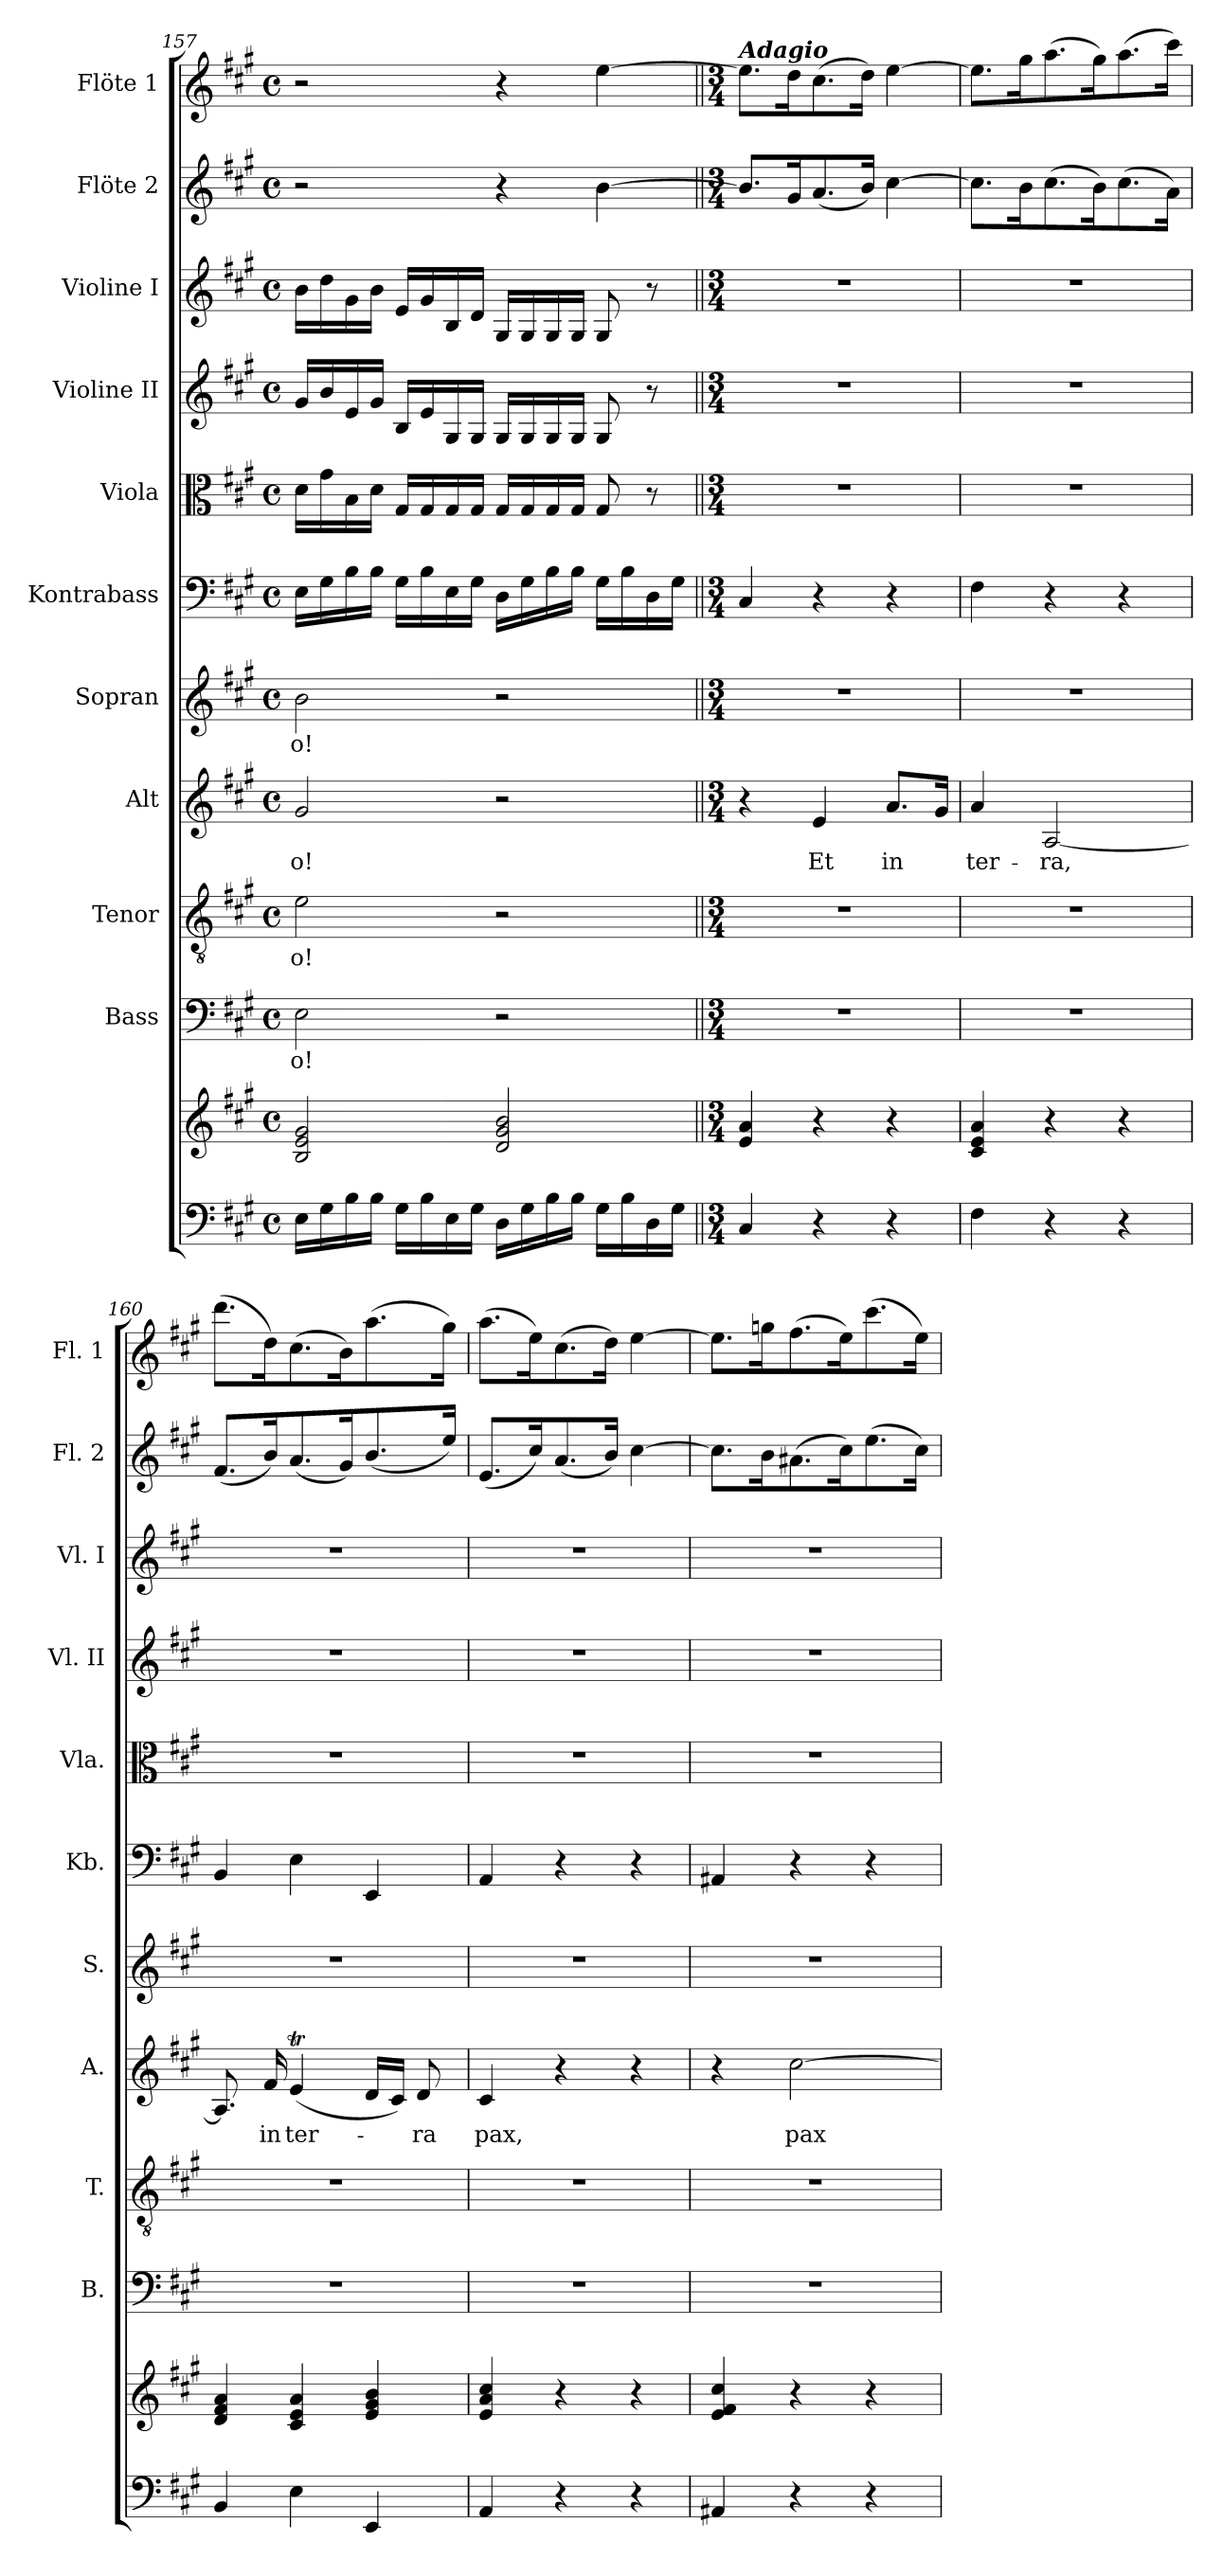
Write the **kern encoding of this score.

**kern	**kern	**kern	**text	**kern	**text	**kern	**text	**kern	**text	**kern	**kern	**kern	**kern	**kern	**kern
*part11	*part11	*part10	*part10	*part9	*part9	*part8	*part8	*part7	*part7	*part6	*part5	*part4	*part3	*part2	*part1
*staff12	*staff11	*staff10	*staff10	*staff9	*staff9	*staff8	*staff8	*staff7	*staff7	*staff6	*staff5	*staff4	*staff3	*staff2	*staff1
*	*	*I"Bass	*	*I"Tenor	*	*I"Alt	*	*I"Sopran	*	*I"Kontrabass	*I"Viola	*I"Violine II	*I"Violine I	*I"Flöte 2	*I"Flöte 1
*	*	*I'B.	*	*I'T.	*	*I'A.	*	*I'S.	*	*I'Kb.	*I'Vla.	*I'Vl. II	*I'Vl. I	*I'Fl. 2	*I'Fl. 1
*clefF4	*clefG2	*clefF4	*	*clefGv2	*	*clefG2	*	*clefG2	*	*clefF4	*clefC3	*clefG2	*clefG2	*clefG2	*clefG2
*	*	*	*	*	*	*	*	*	*	*ITrd7c12	*	*	*	*	*
*k[f#c#g#]	*k[f#c#g#]	*k[f#c#g#]	*	*k[f#c#g#]	*	*k[f#c#g#]	*	*k[f#c#g#]	*	*k[f#c#g#]	*k[f#c#g#]	*k[f#c#g#]	*k[f#c#g#]	*k[f#c#g#]	*k[f#c#g#]
*A:	*A:	*A:	*	*A:	*	*A:	*	*A:	*	*A:	*A:	*A:	*A:	*A:	*A:
*M4/4	*M4/4	*M4/4	*	*M4/4	*	*M4/4	*	*M4/4	*	*M4/4	*M4/4	*M4/4	*M4/4	*M4/4	*M4/4
*met(c)	*met(c)	*met(c)	*	*met(c)	*	*met(c)	*	*met(c)	*	*met(c)	*met(c)	*met(c)	*met(c)	*met(c)	*met(c)
=157	=157	=157	=157	=157	=157	=157	=157	=157	=157	=157	=157	=157	=157	=157	=157
!	!	!	!LO:LY:b	!	!LO:LY:b	!	!LO:LY:b	!	!LO:LY:b	!	!	!	!	!	!
16E\LL	2B/ 2e/ 2g#/	2E\	-o!	2e\	-o!	2g#/	-o!	2b\	-o!	16EE\LL	16d\LL	16g#/LL	16b\LL	2r	2r
16G#\	.	.	.	.	.	.	.	.	.	16GG#\	16g#\	16b/	16dd\	.	.
16B\	.	.	.	.	.	.	.	.	.	16BB\	16B\	16e/	16g#\	.	.
16B\JJ	.	.	.	.	.	.	.	.	.	16BB\JJ	16d\JJ	16g#/JJ	16b\JJ	.	.
16G#\LL	.	.	.	.	.	.	.	.	.	16GG#\LL	16G#/LL	16B/LL	16e/LL	.	.
16B\	.	.	.	.	.	.	.	.	.	16BB\	16G#/	16e/	16g#/	.	.
16E\	.	.	.	.	.	.	.	.	.	16EE\	16G#/	16G#/	16B/	.	.
16G#\JJ	.	.	.	.	.	.	.	.	.	16GG#\JJ	16G#/JJ	16G#/JJ	16d/JJ	.	.
16D\LL	2d/ 2g#/ 2b/	2r	.	2r	.	2r	.	2r	.	16DD\LL	16G#/LL	16G#/LL	16G#/LL	4r	4r
16G#\	.	.	.	.	.	.	.	.	.	16GG#\	16G#/	16G#/	16G#/	.	.
16B\	.	.	.	.	.	.	.	.	.	16BB\	16G#/	16G#/	16G#/	.	.
16B\JJ	.	.	.	.	.	.	.	.	.	16BB\JJ	16G#/JJ	16G#/JJ	16G#/JJ	.	.
16G#\LL	.	.	.	.	.	.	.	.	.	16GG#\LL	8G#/	8G#/	8G#/	[4b\	[4ee\
16B\	.	.	.	.	.	.	.	.	.	16BB\	.	.	.	.	.
16D\	.	.	.	.	.	.	.	.	.	16DD\	8r	8r	8r	.	.
16G#\JJ	.	.	.	.	.	.	.	.	.	16GG#\JJ	.	.	.	.	.
!!LO:PB:g=z
=158||	=158||	=158||	=158||	=158||	=158||	=158||	=158||	=158||	=158||	=158||	=158||	=158||	=158||	=158||	=158||
*M3/4	*M3/4	*M3/4	*	*M3/4	*	*M3/4	*	*M3/4	*	*M3/4	*M3/4	*M3/4	*M3/4	*M3/4	*M3/4
!	!	!	!	!	!	!	!	!	!	!	!	!	!	!	!LO:TX:a:Bi:t=Adagio
4C#/	4e/ 4a/	2.r	.	2.r	.	4r	.	2.r	.	4CC#/	2.r	2.r	2.r	8.b/L]	8.ee\L]
.	.	.	.	.	.	.	.	.	.	.	.	.	.	16g#/k	16dd\k
!	!	!	!	!	!	!	!LO:LY:b	!	!	!	!	!	!	!	!
4r	4r	.	.	.	.	4e/	Et	.	.	4r	.	.	.	(<8.a/	(>8.cc#\
.	.	.	.	.	.	.	.	.	.	.	.	.	.	16b/Jk)	16dd\Jk)
!	!	!	!	!	!	!	!LO:LY:b	!	!	!	!	!	!	!	!
4r	4r	.	.	.	.	8.a/L	in	.	.	4r	.	.	.	[4cc#\	[4ee\
.	.	.	.	.	.	16g#/Jk	.	.	.	.	.	.	.	.	.
=159	=159	=159	=159	=159	=159	=159	=159	=159	=159	=159	=159	=159	=159	=159	=159
!	!	!	!	!	!	!	!LO:LY:b	!	!	!	!	!	!	!	!
4F#\	4c#/ 4e/ 4a/	2.r	.	2.r	.	4a/	ter-	2.r	.	4FF#\	2.r	2.r	2.r	8.cc#\L]	8.ee\L]
.	.	.	.	.	.	.	.	.	.	.	.	.	.	16b\k	16gg#\k
!	!	!	!	!	!	!	!LO:LY:b	!	!	!	!	!	!	!	!
4r	4r	.	.	.	.	[2A/	-ra,	.	.	4r	.	.	.	(>8.cc#\	(>8.aa\
.	.	.	.	.	.	.	.	.	.	.	.	.	.	16b\k)	16gg#\k)
4r	4r	.	.	.	.	.	.	.	.	4r	.	.	.	(>8.cc#\	(>8.aa\
.	.	.	.	.	.	.	.	.	.	.	.	.	.	16a\Jk)	16ccc#\Jk)
=160	=160	=160	=160	=160	=160	=160	=160	=160	=160	=160	=160	=160	=160	=160	=160
4BB/	4d/ 4f#/ 4a/	2.r	.	2.r	.	8.A/]	.	2.r	.	4BBB/	2.r	2.r	2.r	(<8.f#/L	(>8.ddd\L
!	!	!	!	!	!	!	!LO:LY:b	!	!	!	!	!	!	!	!
.	.	.	.	.	.	16f#/	in	.	.	.	.	.	.	16b/k)	16dd\k)
!	!	!	!	!	!	!	!LO:LY:b	!	!	!	!	!	!	!	!
4E\	4c#/ 4e/ 4a/	.	.	.	.	(<4eT/	ter-	.	.	4EE\	.	.	.	(<8.a/	(>8.cc#\
.	.	.	.	.	.	.	.	.	.	.	.	.	.	16g#/k)	16b\k)
4EE/	4e/ 4g#/ 4b/	.	.	.	.	16d/LL	.	.	.	4EEE/	.	.	.	(<8.b/	(>8.aa\
.	.	.	.	.	.	16c#/JJ)	.	.	.	.	.	.	.	.	.
!	!	!	!	!	!	!	!LO:LY:b	!	!	!	!	!	!	!	!
.	.	.	.	.	.	8d/	-ra	.	.	.	.	.	.	.	.
.	.	.	.	.	.	.	.	.	.	.	.	.	.	16ee/Jk)	16gg#\Jk)
=161	=161	=161	=161	=161	=161	=161	=161	=161	=161	=161	=161	=161	=161	=161	=161
!	!	!	!	!	!	!	!LO:LY:b	!	!	!	!	!	!	!	!
4AA/	4e/ 4a/ 4cc#/	2.r	.	2.r	.	4c#/	pax,	2.r	.	4AAA/	2.r	2.r	2.r	(<8.e/L	(>8.aa\L
.	.	.	.	.	.	.	.	.	.	.	.	.	.	16cc#/k)	16ee\k)
4r	4r	.	.	.	.	4r	.	.	.	4r	.	.	.	(<8.a/	(>8.cc#\
.	.	.	.	.	.	.	.	.	.	.	.	.	.	16b/Jk)	16dd\Jk)
4r	4r	.	.	.	.	4r	.	.	.	4r	.	.	.	[4cc#\	[4ee\
=162	=162	=162	=162	=162	=162	=162	=162	=162	=162	=162	=162	=162	=162	=162	=162
4AA#X/	4e/ 4f#/ 4cc#/	2.r	.	2.r	.	4r	.	2.r	.	4AAA#X/	2.r	2.r	2.r	8.cc#\L]	8.ee\L]
.	.	.	.	.	.	.	.	.	.	.	.	.	.	16b\k	16ggn\k
!	!	!	!	!	!	!	!LO:LY:b	!	!	!	!	!	!	!	!
4r	4r	.	.	.	.	[2cc#\	pax	.	.	4r	.	.	.	(>8.a#X\	(>8.ff#\
.	.	.	.	.	.	.	.	.	.	.	.	.	.	16cc#\k)	16ee\k)
4r	4r	.	.	.	.	.	.	.	.	4r	.	.	.	(>8.ee\	(>8.ccc#\
.	.	.	.	.	.	.	.	.	.	.	.	.	.	16cc#\Jk)	16ee\Jk)
=	=	=	=	=	=	=	=	=	=	=	=	=	=	=	=
*-	*-	*-	*-	*-	*-	*-	*-	*-	*-	*-	*-	*-	*-	*-	*-
